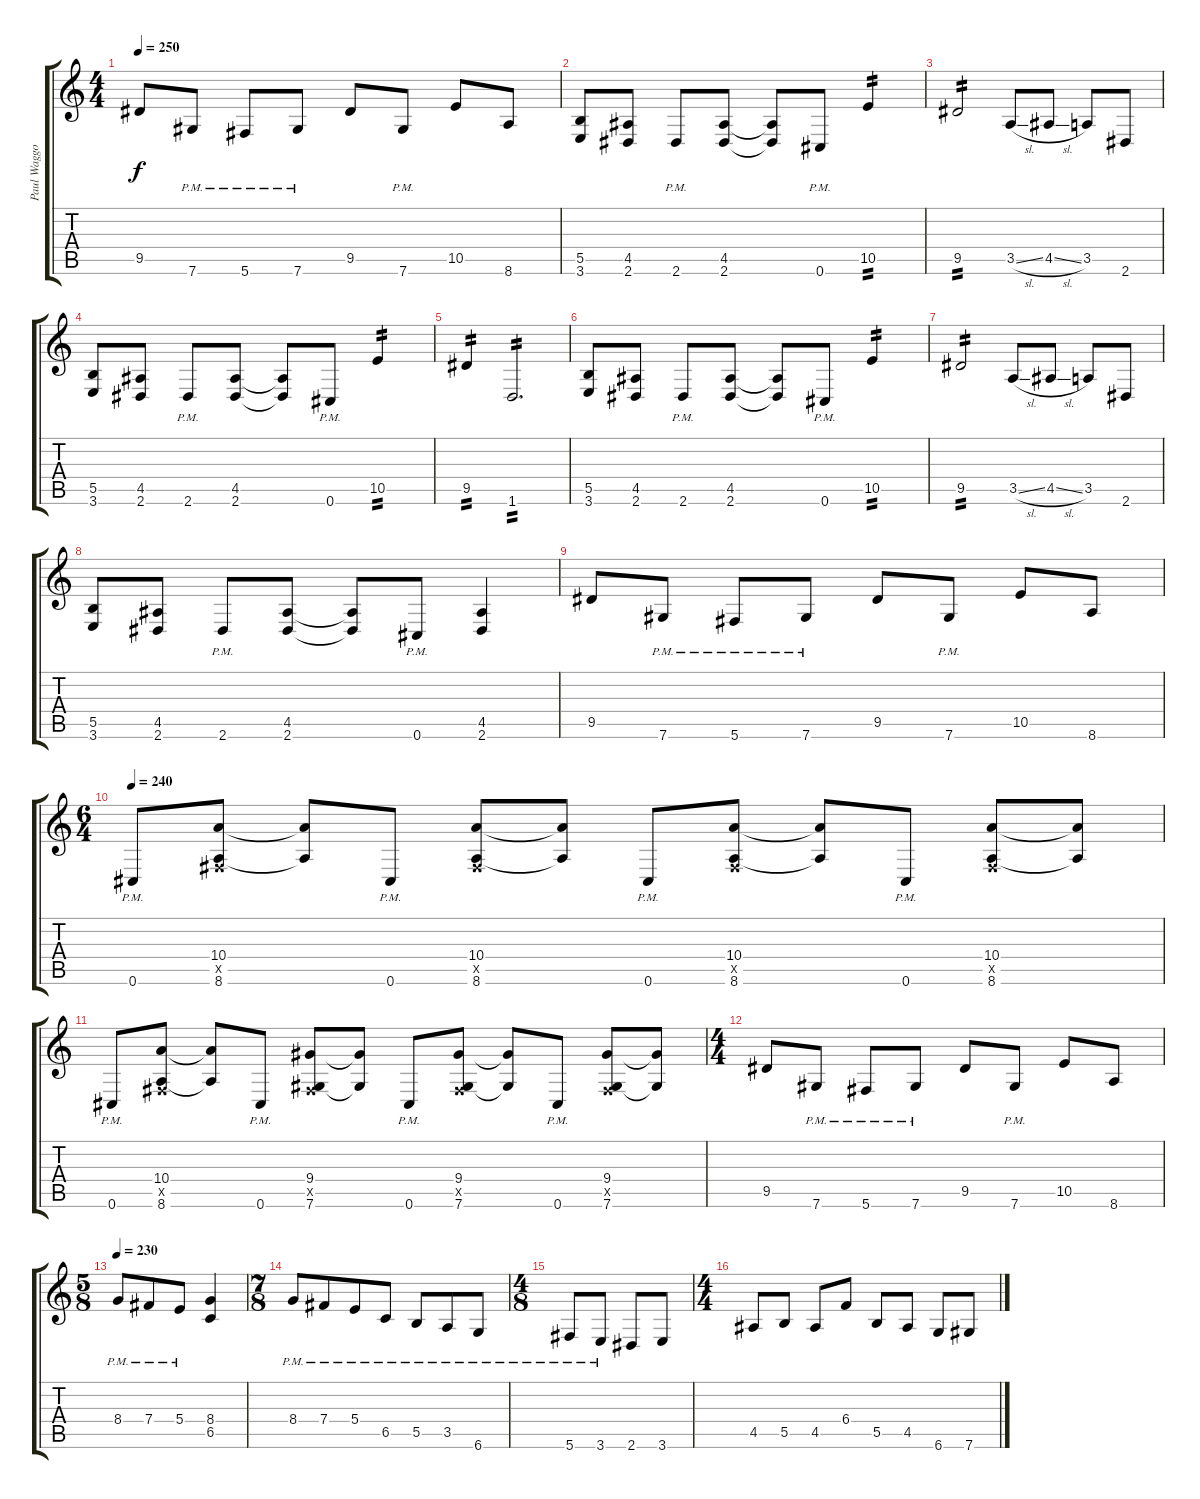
\track ("Paul Waggoner - Rhythm" "Paul Waggo") {instrument distortionguitar}
\staff {score tabs}
\tuning (Db4 Ab3 E3 B2 Gb2 Db2) {hide}
\ts (4 4)
\tempo 250
\clef g2
\ks c
9.5.8{dy f} 7.6{pm}.8 5.6{pm}.8 7.6{pm}.8 9.5.8 7.6{pm}.8 10.5.8 8.6.8 |
(5.5 3.6).8 (4.5 2.6).8 2.6{pm}.8 (4.5 2.6).8 (4.5{t} 2.6{t}).8 0.6{pm}.8 10.5.4{tp 2} |
9.5.2{tp 2} 3.5{sl}.8 4.5{sl}.8 3.5.8 2.6.8 |
(5.5 3.6).8 (4.5 2.6).8 2.6{pm}.8 (4.5 2.6).8 (4.5{t} 2.6{t}).8 0.6{pm}.8 10.5.4{tp 2} |
9.5.4{tp 2} 1.6.2{d tp 2} |
(5.5 3.6).8 (4.5 2.6).8 2.6{pm}.8 (4.5 2.6).8 (4.5{t} 2.6{t}).8 0.6{pm}.8 10.5.4{tp 2} |
9.5.2{tp 2} 3.5{sl}.8 4.5{sl}.8 3.5.8 2.6.8 |
(5.5 3.6).8 (4.5 2.6).8 2.6{pm}.8 (4.5 2.6).8 (4.5{t} 2.6{t}).8 0.6{pm}.8 (4.5 2.6).4 |
9.5.8 7.6{pm}.8 5.6{pm}.8 7.6{pm}.8 9.5.8 7.6{pm}.8 10.5.8 8.6.8 |
\ts (6 4)
\tempo 240
0.6{pm}.8 (10.4 0.5{x} 8.6).8 (10.4{t} 8.6{t}).8 0.6{pm}.8 (10.4 0.5{x} 8.6).8 (10.4{t} 8.6{t}).8 0.6{pm}.8 (10.4 0.5{x} 8.6).8 (10.4{t} 8.6{t}).8 0.6{pm}.8 (10.4 0.5{x} 8.6).8 (10.4{t} 8.6{t}).8 |
0.6{pm}.8 (10.4 0.5{x} 8.6).8 (10.4{t} 8.6{t}).8 0.6{pm}.8 (9.4 0.5{x} 7.6).8 (9.4{t} 7.6{t}).8 0.6{pm}.8 (9.4 0.5{x} 7.6).8 (9.4{t} 7.6{t}).8 0.6{pm}.8 (9.4 0.5{x} 7.6).8 (9.4{t} 7.6{t}).8 |
\ts (4 4)
9.5.8 7.6{pm}.8 5.6{pm}.8 7.6{pm}.8 9.5.8 7.6{pm}.8 10.5.8 8.6.8 |
\ts (5 8)
\tempo 230
8.4{pm}.8 7.4{pm}.8 5.4{pm}.8 (8.4 6.5).4 |
\ts (7 8)
8.4{pm}.8 7.4{pm}.8 5.4{pm}.8 6.5{pm}.8 5.5{pm}.8 3.5{pm}.8 6.6{pm}.8 |
\ts (4 8)
5.6{pm}.8 3.6{pm}.8 2.6.8 3.6.8 |
\ts (4 4)
4.5.8 5.5.8 4.5.8 6.4.8 5.5.8 4.5.8 6.6.8 7.6.8
